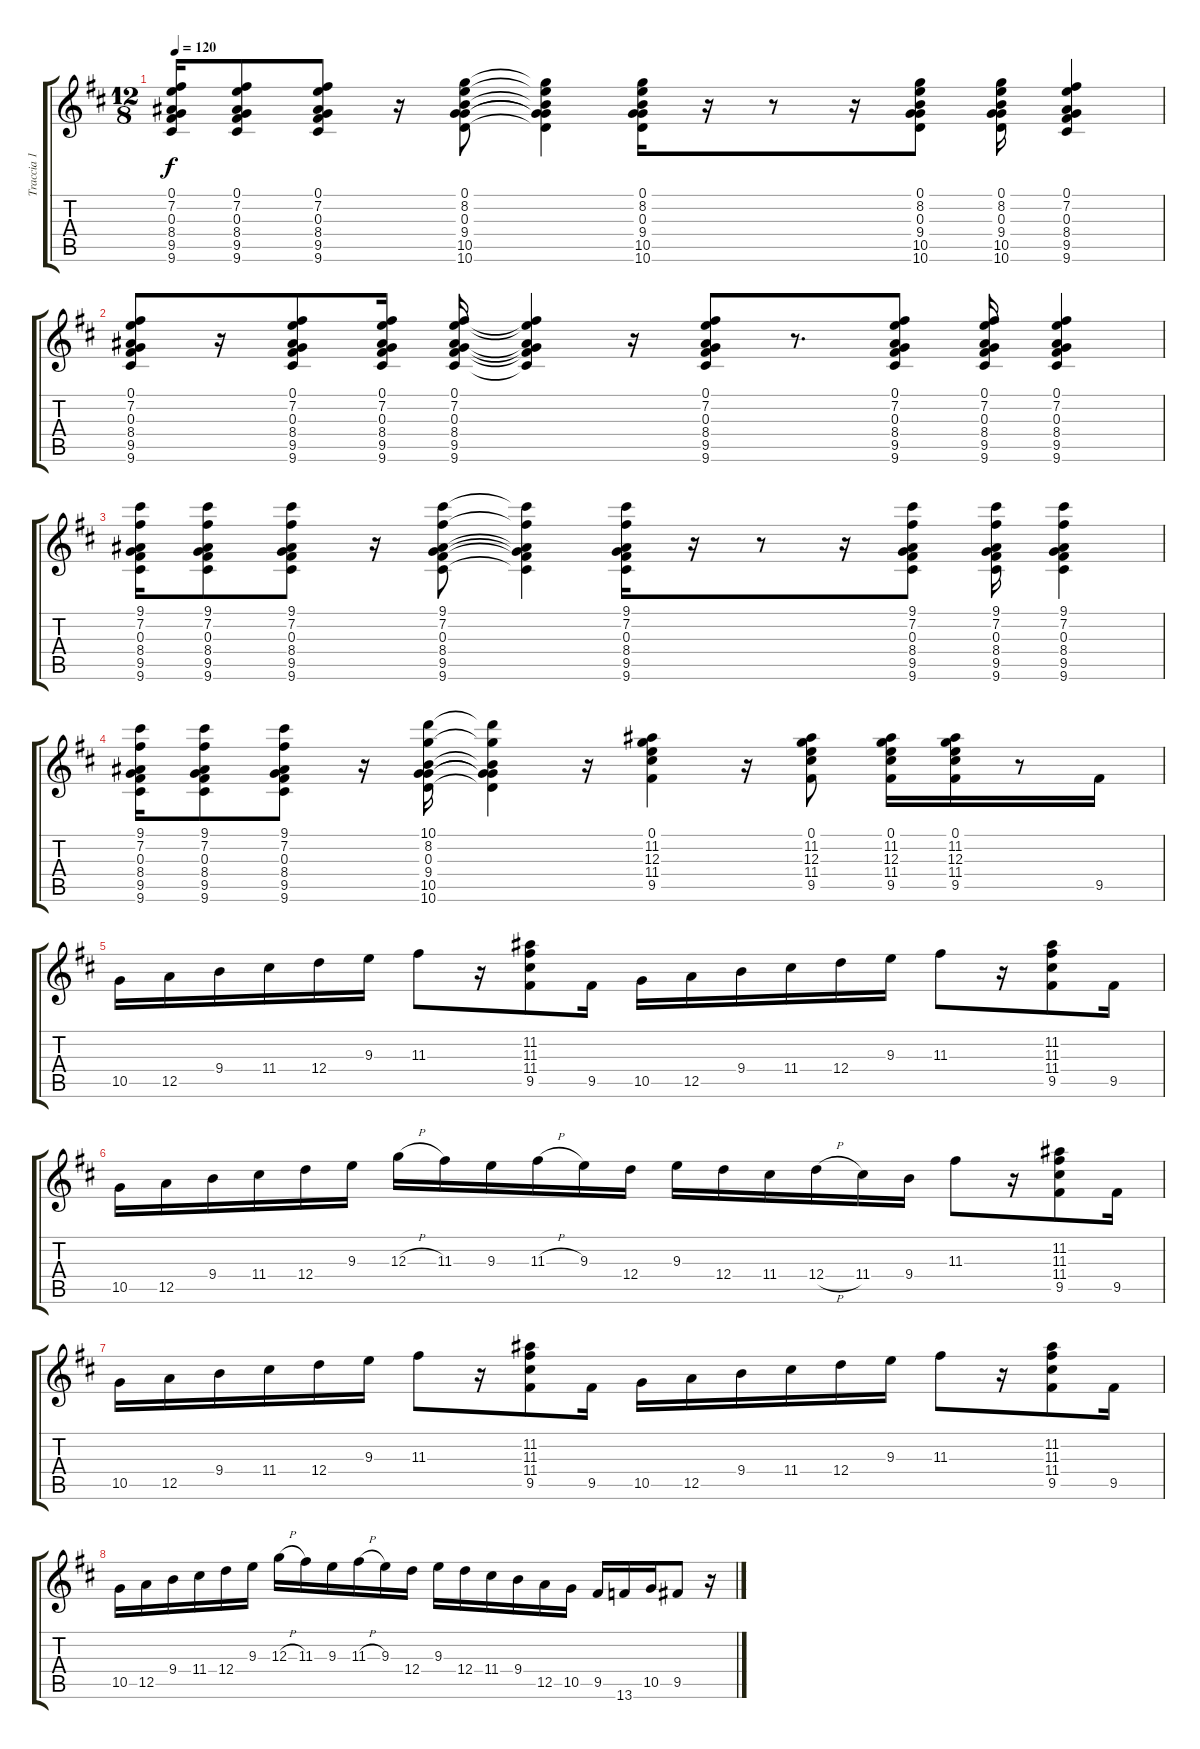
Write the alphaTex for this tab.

\track ("Traccia 1" "Traccia 1") {instrument acousticguitarnylon}
\staff {score tabs}
\tuning (E4 B3 G3 D3 A2 E2) {hide}
\ts (12 8)
\tempo 120
\clef g2
\ks bminor
(0.1 7.2 0.3 8.4 9.5 9.6).16{dy f} (0.1 7.2 0.3 8.4 9.5 9.6).8 (0.1 7.2 0.3 8.4 9.5 9.6).8 r.16 (0.1 8.2 0.3 9.4 10.5 10.6).8 (0.1{t} 8.2{t} 0.3{t} 9.4{t} 10.5{t} 10.6{t}).4 (0.1 8.2 0.3 9.4 10.5 10.6).16 r.16 r.8 r.16 (0.1 8.2 0.3 9.4 10.5 10.6).8 (0.1 8.2 0.3 9.4 10.5 10.6).16 (0.1 7.2 0.3 8.4 9.5 9.6).4 |
(0.1 7.2 0.3 8.4 9.5 9.6).8 r.16 (0.1 7.2 0.3 8.4 9.5 9.6).8 (0.1 7.2 0.3 8.4 9.5 9.6).16 (0.1 7.2 0.3 8.4 9.5 9.6).16 (0.1{t} 7.2{t} 0.3{t} 8.4{t} 9.5{t} 9.6{t}).4 r.16 (0.1 7.2 0.3 8.4 9.5 9.6).8 r.8{d} (0.1 7.2 0.3 8.4 9.5 9.6).8 (0.1 7.2 0.3 8.4 9.5 9.6).16 (0.1 7.2 0.3 8.4 9.5 9.6).4 |
(9.1 7.2 0.3 8.4 9.5 9.6).16 (9.1 7.2 0.3 8.4 9.5 9.6).8 (9.1 7.2 0.3 8.4 9.5 9.6).8 r.16 (9.1 7.2 0.3 8.4 9.5 9.6).8 (9.1{t} 7.2{t} 0.3{t} 8.4{t} 9.5{t} 9.6{t}).4 (9.1 7.2 0.3 8.4 9.5 9.6).16 r.16 r.8 r.16 (9.1 7.2 0.3 8.4 9.5 9.6).8 (9.1 7.2 0.3 8.4 9.5 9.6).16 (9.1 7.2 0.3 8.4 9.5 9.6).4 |
(9.1 7.2 0.3 8.4 9.5 9.6).16 (9.1 7.2 0.3 8.4 9.5 9.6).8 (9.1 7.2 0.3 8.4 9.5 9.6).8 r.16 (10.1 8.2 0.3 9.4 10.5 10.6).16 (10.1{t} 8.2{t} 0.3{t} 9.4{t} 10.5{t} 10.6{t}).4 r.16 (0.1 11.2 12.3 11.4 9.5).4 r.16 (0.1 11.2 12.3 11.4 9.5).8 (0.1 11.2 12.3 11.4 9.5).16 (0.1 11.2 12.3 11.4 9.5).16 r.8 9.5.16 |
10.5.16 12.5.16 9.4.16 11.4.16 12.4.16 9.3.16 11.3.8 r.16 (11.2 11.3 11.4 9.5).8 9.5.16 10.5.16 12.5.16 9.4.16 11.4.16 12.4.16 9.3.16 11.3.8 r.16 (11.2 11.3 11.4 9.5).8 9.5.16 |
10.5.16 12.5.16 9.4.16 11.4.16 12.4.16 9.3.16 12.3{h}.16 11.3.16 9.3.16 11.3{h}.16 9.3.16 12.4.16 9.3.16 12.4.16 11.4.16 12.4{h}.16 11.4.16 9.4.16 11.3.8 r.16 (11.2 11.3 11.4 9.5).8 9.5.16 |
10.5.16 12.5.16 9.4.16 11.4.16 12.4.16 9.3.16 11.3.8 r.16 (11.2 11.3 11.4 9.5).8 9.5.16 10.5.16 12.5.16 9.4.16 11.4.16 12.4.16 9.3.16 11.3.8 r.16 (11.2 11.3 11.4 9.5).8 9.5.16 |
10.5.16 12.5.16 9.4.16 11.4.16 12.4.16 9.3.16 12.3{h}.16 11.3.16 9.3.16 11.3{h}.16 9.3.16 12.4.16 9.3.16 12.4.16 11.4.16 9.4.16 12.5.16 10.5.16 9.5.16 13.6.16 10.5.16 9.5.8 r.16
